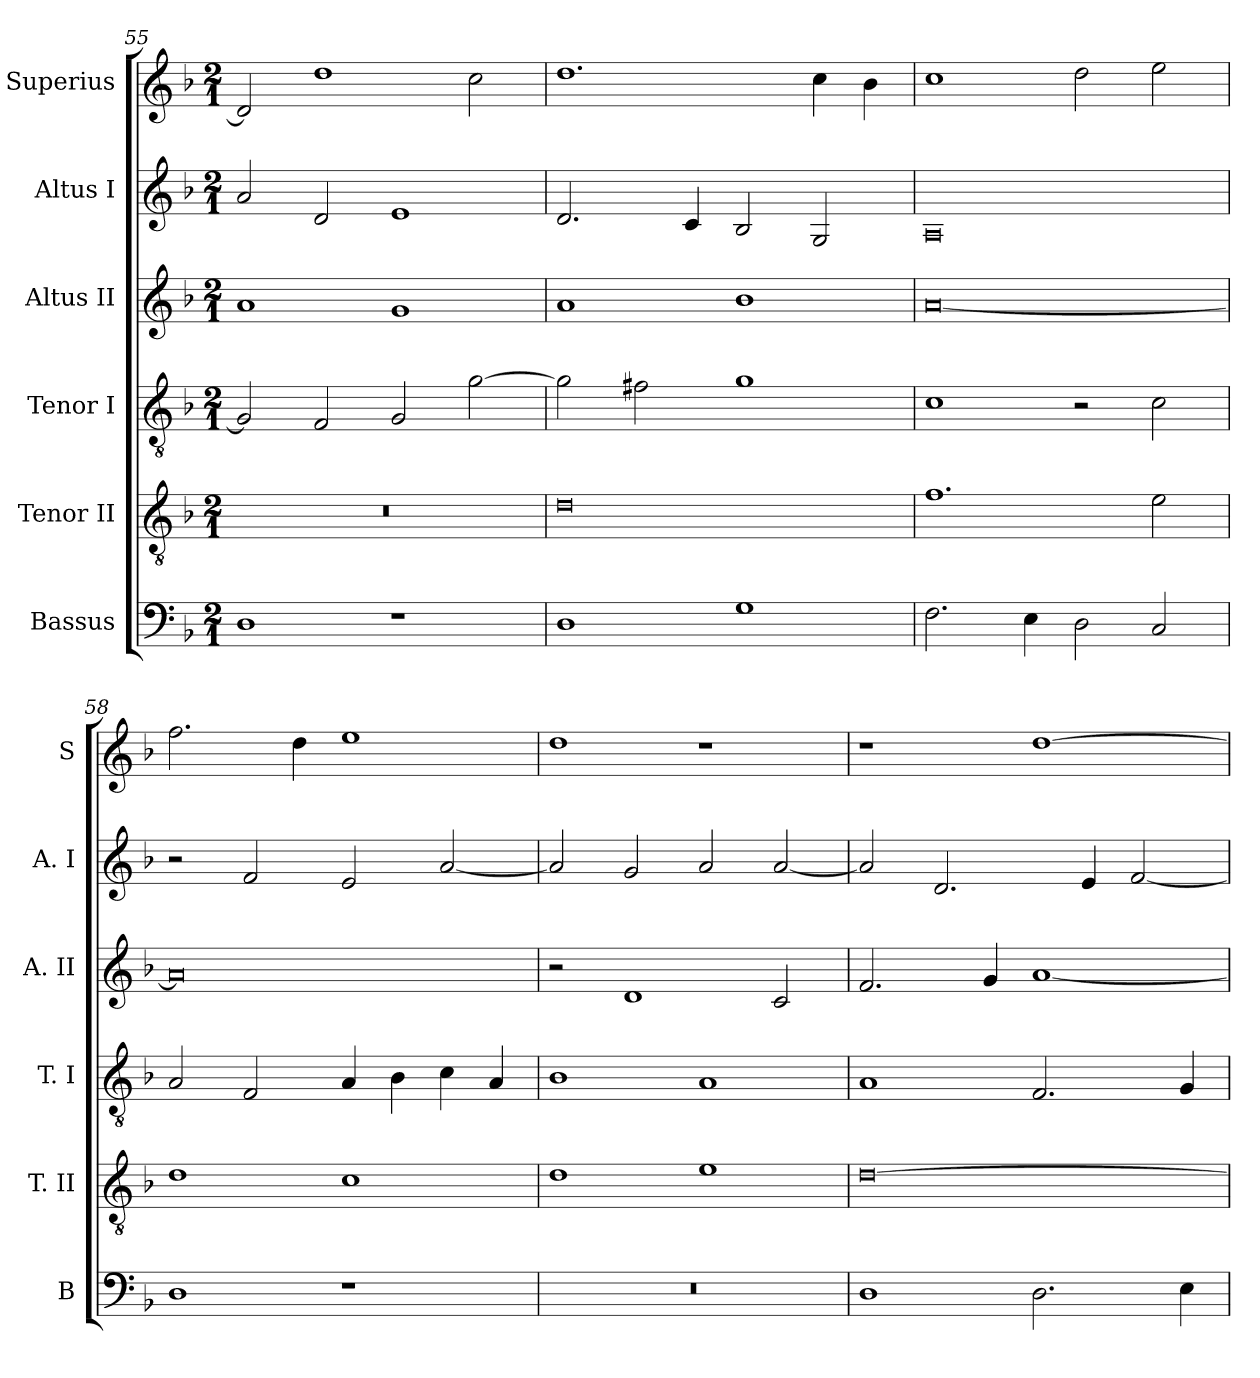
**kern	**kern	**kern	**kern	**kern	**kern
*part6	*part5	*part4	*part3	*part2	*part1
*staff6	*staff5	*staff4	*staff3	*staff2	*staff1
*I"Bassus	*I"Tenor II	*I"Tenor I	*I"Altus II	*I"Altus I	*I"Superius
*I'B	*I'T. II	*I'T. I	*I'A. II	*I'A. I	*I'S
*clefF4	*clefGv2	*clefGv2	*clefG2	*clefG2	*clefG2
*k[b-]	*k[b-]	*k[b-]	*k[b-]	*k[b-]	*k[b-]
*F:	*F:	*F:	*F:	*F:	*F:
*M2/1	*M2/1	*M2/1	*M2/1	*M2/1	*M2/1
=55	=55	=55	=55	=55	=55
1D	0r	2G]	1a	2a	2d]
.	.	2F	.	2d	1dd
1r	.	2G	1g	1e	.
.	.	[2g	.	.	2cc
=56	=56	=56	=56	=56	=56
1D	0d	2g]	1a	2.d	1.dd
.	.	2f#X	.	.	.
.	.	.	.	4c	.
1G	.	1g	1b-	2B-	.
.	.	.	.	2G	4cc
.	.	.	.	.	4b-
=57	=57	=57	=57	=57	=57
2.F	1.f	1c	[0a	0A	1cc
4E	.	.	.	.	.
2D	.	2r	.	.	2dd
2C	2e	2c	.	.	2ee
=58	=58	=58	=58	=58	=58
1D	1d	2A	0a]	2r	2.ff
.	.	2F	.	2f	.
.	.	.	.	.	4dd
1r	1c	4A	.	2e	1ee
.	.	4B-	.	.	.
.	.	4c	.	[2a	.
.	.	4A	.	.	.
=59	=59	=59	=59	=59	=59
0r	1d	1B-	2r	2a]	1dd
.	.	.	1d	2g	.
.	1e	1A	.	2a	1r
.	.	.	2c	[2a	.
=60	=60	=60	=60	=60	=60
1D	[0d	1A	2.f	2a]	1r
.	.	.	.	2.d	.
.	.	.	4g	.	.
2.D	.	2.F	[1a	.	[1dd
.	.	.	.	4e	.
.	.	.	.	[2f	.
4E	.	4G	.	.	.
=	=	=	=	=	=
*-	*-	*-	*-	*-	*-
